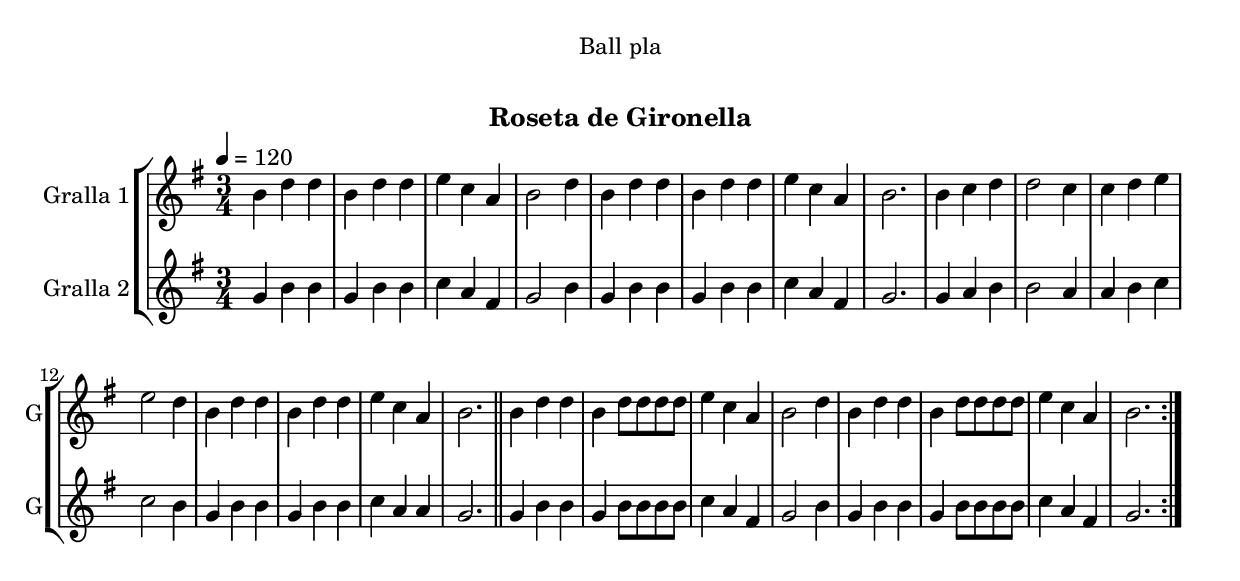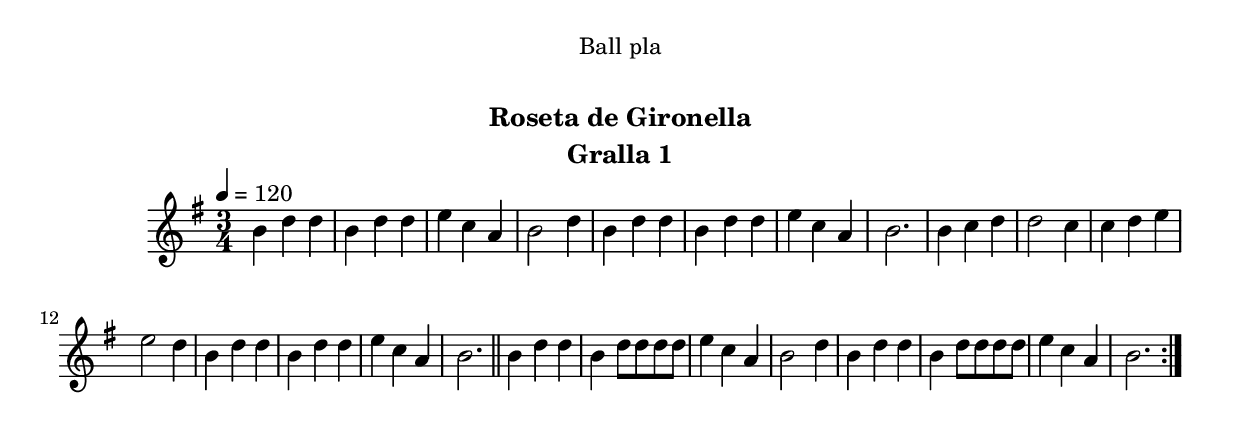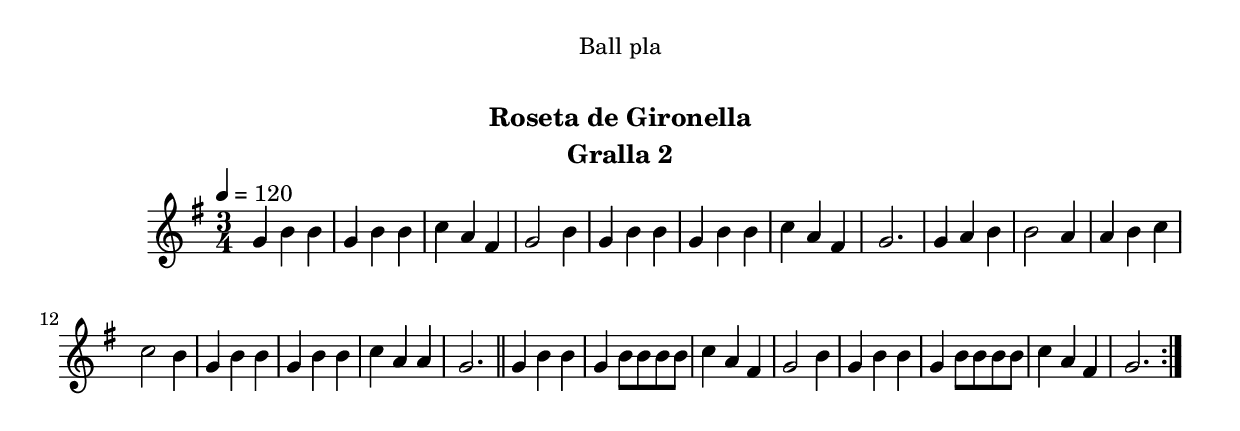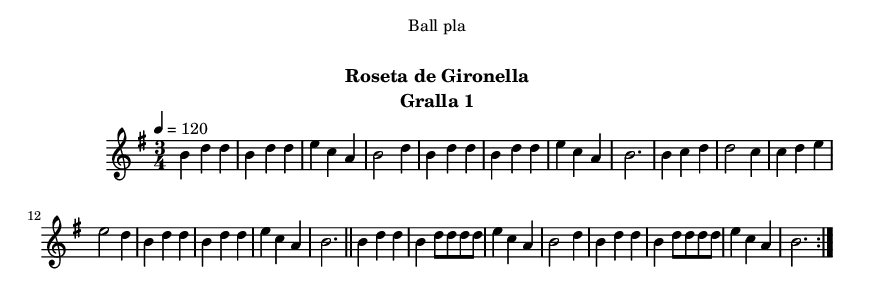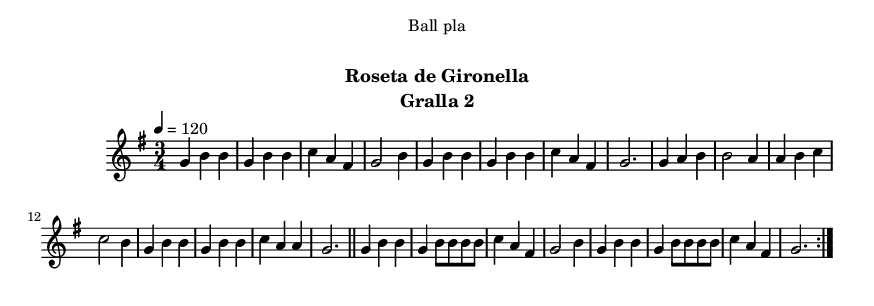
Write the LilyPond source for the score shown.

\version "2.16.0"

\header {
  dedication="Ball pla"
  title="    "
  subtitle="Roseta de Gironella"
  subsubtitle=""
  poet=""
  meter=""
  piece=""
  composer=""
  arranger=""
  opus=""
  instrument=""
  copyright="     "
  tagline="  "
}

liniaroAa =
\relative b'
{
  \tempo 4=120
  \clef treble
  \key g \major
  \time 3/4
  \repeat volta 2 { b4 d d  |
  b4 d d  |
  e4 c a  |
  b2 d4  |
  %05
  b4 d d  |
  b4 d d  |
  e4 c a  |
  b2.  |
  b4 c d  |
  %10
  d2 c4  |
  c4 d e  |
  e2 d4  |
  b4 d d  |
  b4 d d  |
  %15
  e4 c a  |
  b2.  \bar "||"
  b4 d d  |
  b4 d8 d d d  |
  e4 c a  |
  %20
  b2 d4  |
  b4 d d  |
  b4 d8 d d d  |
  e4 c a  |
  b2.  | }
}

liniaroAb =
\relative g'
{
  \tempo 4=120
  \clef treble
  \key g \major
  \time 3/4
  \repeat volta 2 { g4 b b  |
  g4 b b  |
  c4 a fis  |
  g2 b4  |
  %05
  g4 b b  |
  g4 b b  |
  c4 a fis  |
  g2.  |
  g4 a b  |
  %10
  b2 a4  |
  a4 b c  |
  c2 b4  |
  g4 b b  |
  g4 b b  |
  %15
  c4 a a  |
  g2.  \bar "||"
  g4 b b  |
  g4 b8 b b b  |
  c4 a fis  |
  %20
  g2 b4  |
  g4 b b  |
  g4 b8 b b b  |
  c4 a fis  |
  g2.  | }
}

\book {

\paper {
  print-page-number = false
}

\bookpart {
  \score {
    \new StaffGroup {
      \override Score.RehearsalMark #'self-alignment-X = #LEFT
      <<
        \new Staff \with {instrumentName = #"Gralla 1" shortInstrumentName = #"G"} \liniaroAa
        \new Staff \with {instrumentName = #"Gralla 2" shortInstrumentName = #"G"} \liniaroAb
      >>
    }
    \layout {}
  }\score { \unfoldRepeats
    \new StaffGroup {
      \override Score.RehearsalMark #'self-alignment-X = #LEFT
      <<
        \new Staff \with {instrumentName = #"Gralla 1" shortInstrumentName = #"G"} \liniaroAa
        \new Staff \with {instrumentName = #"Gralla 2" shortInstrumentName = #"G"} \liniaroAb
      >>
    }
    \midi {}
  }
}

\bookpart {
  \header {instrument="Gralla 1"}
  \score {
    \new StaffGroup {
      \override Score.RehearsalMark #'self-alignment-X = #LEFT
      <<
        \new Staff \liniaroAa
      >>
    }
    \layout {}
  }\score { \unfoldRepeats
    \new StaffGroup {
      \override Score.RehearsalMark #'self-alignment-X = #LEFT
      <<
        \new Staff \liniaroAa
      >>
    }
    \midi {}
  }
}

\bookpart {
  \header {instrument="Gralla 2"}
  \score {
    \new StaffGroup {
      \override Score.RehearsalMark #'self-alignment-X = #LEFT
      <<
        \new Staff \liniaroAb
      >>
    }
    \layout {}
  }\score { \unfoldRepeats
    \new StaffGroup {
      \override Score.RehearsalMark #'self-alignment-X = #LEFT
      <<
        \new Staff \liniaroAb
      >>
    }
    \midi {}
  }
}

}

\book {

\paper {
  print-page-number = false
  #(set-paper-size "a6landscape")
  #(layout-set-staff-size 14)
}

\bookpart {
  \header {instrument="Gralla 1"}
  \score {
    \new StaffGroup {
      \override Score.RehearsalMark #'self-alignment-X = #LEFT
      <<
        \new Staff \liniaroAa
      >>
    }
    \layout {}
  }
}

\bookpart {
  \header {instrument="Gralla 2"}
  \score {
    \new StaffGroup {
      \override Score.RehearsalMark #'self-alignment-X = #LEFT
      <<
        \new Staff \liniaroAb
      >>
    }
    \layout {}
  }
}

}

